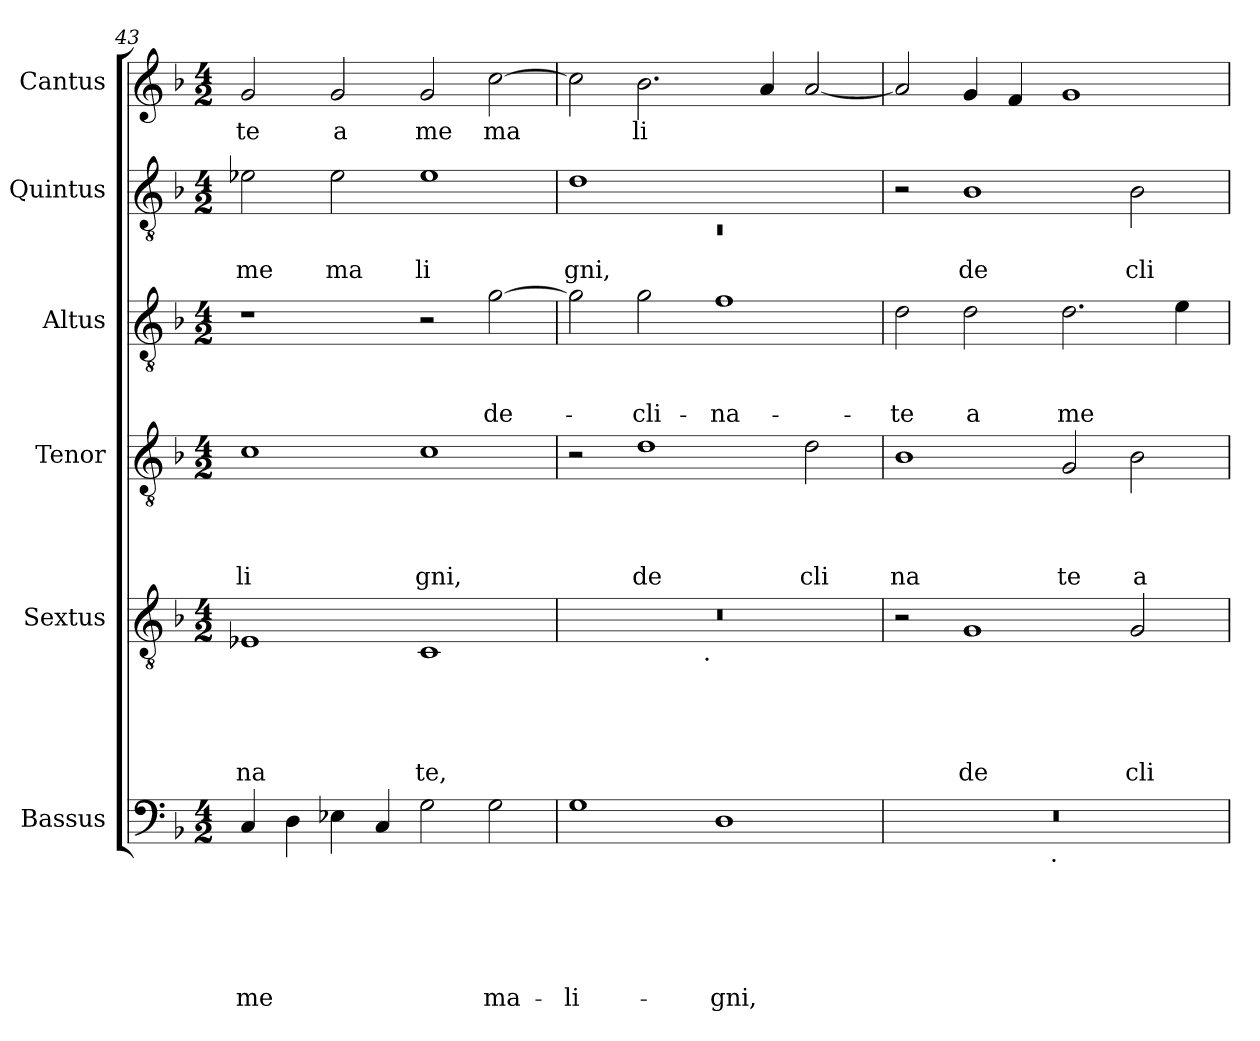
**kern	**text	**text	**text	**text	**text	**text	**kern	**text	**text	**text	**text	**text	**kern	**text	**text	**text	**text	**kern	**text	**text	**text	**kern	**text	**text	**kern	**text
*part6	*part6	*part6	*part6	*part6	*part6	*part6	*part5	*part5	*part5	*part5	*part5	*part5	*part4	*part4	*part4	*part4	*part4	*part3	*part3	*part3	*part3	*part2	*part2	*part2	*part1	*part1
*staff6	*staff6	*staff6	*staff6	*staff6	*staff6	*staff6	*staff5	*staff5	*staff5	*staff5	*staff5	*staff5	*staff4	*staff4	*staff4	*staff4	*staff4	*staff3	*staff3	*staff3	*staff3	*staff2	*staff2	*staff2	*staff1	*staff1
*I"Bassus	*	*	*	*	*	*	*I"Sextus	*	*	*	*	*	*I"Tenor	*	*	*	*	*I"Altus	*	*	*	*I"Quintus	*	*	*I"Cantus	*
!!LO:PB:g=z
*clefF4	*	*	*	*	*	*	*clefGv2	*	*	*	*	*	*clefGv2	*	*	*	*	*clefGv2	*	*	*	*clefGv2	*	*	*clefG2	*
*ITrd-3c-5	*	*	*	*	*	*	*ITrd-3c-5	*	*	*	*	*	*ITrd-3c-5	*	*	*	*	*ITrd-3c-5	*	*	*	*ITrd-3c-5	*	*	*	*
*k[b-e-]	*	*	*	*	*	*	*k[b-e-]	*	*	*	*	*	*k[b-e-]	*	*	*	*	*k[b-e-]	*	*	*	*k[b-e-]	*	*	*k[b-]	*
*B-:	*	*	*	*	*	*	*B-:	*	*	*	*	*	*B-:	*	*	*	*	*B-:	*	*	*	*B-:	*	*	*F:	*
*M4/2	*	*	*	*	*	*	*M4/2	*	*	*	*	*	*M4/2	*	*	*	*	*M4/2	*	*	*	*M4/2	*	*	*M4/2	*
=43	=43	=43	=43	=43	=43	=43	=43	=43	=43	=43	=43	=43	=43	=43	=43	=43	=43	=43	=43	=43	=43	=43	=43	=43	=43	=43
!	!	!	!	!	!	!LO:LY:b	!	!	!	!	!	!LO:LY:b	!	!	!	!	!LO:LY:b	!	!	!	!	!	!	!LO:LY:b	!	!LO:LY:b
4F/	.	.	.	.	.	me	1A-X	.	.	.	.	-na	1f	.	.	.	li	1r	.	.	.	2a-X\	.	me	2g/	-te
4G\	.	.	.	.	.	.	.	.	.	.	.	.	.	.	.	.	.	.	.	.	.	.	.	.	.	.
!	!	!	!	!	!	!	!	!	!	!	!	!	!	!	!	!	!	!	!	!	!	!	!	!LO:LY:b	!	!LO:LY:b
4A-X\	.	.	.	.	.	.	.	.	.	.	.	.	.	.	.	.	.	.	.	.	.	2a-\	.	ma	2g/	a
4F/	.	.	.	.	.	.	.	.	.	.	.	.	.	.	.	.	.	.	.	.	.	.	.	.	.	.
!	!	!	!	!	!	!	!	!	!	!	!	!LO:LY:b	!	!	!	!	!LO:LY:b	!	!	!	!	!	!	!LO:LY:b	!	!LO:LY:b
2c\	.	.	.	.	.	.	1F	.	.	.	.	te,	1f	.	.	.	gni,	2r	.	.	.	1a-	.	li	2g/	me
!	!	!	!	!	!	!LO:LY:b	!	!	!	!	!	!	!	!	!	!	!	!	!	!	!LO:LY:b	!	!	!	!	!LO:LY:b
2c\	.	.	.	.	.	ma-	.	.	.	.	.	.	.	.	.	.	.	[>2cc\	.	.	de-	.	.	.	[>2cc\	ma
=44	=44	=44	=44	=44	=44	=44	=44	=44	=44	=44	=44	=44	=44	=44	=44	=44	=44	=44	=44	=44	=44	=44	=44	=44	=44	=44
*	*	*	*	*	*	*	*	*	*	*	*	*	*	*	*	*	*	*	*	*	*	*^	*	*	*	*
!	!	!	!	!	!	!LO:LY:b	!	!	!	!	!	!	!	!	!	!	!	!	!	!	!	!	!LO:N:vis=1	!	!LO:LY:b	!	!
*	*	*	*	*	*	*	*^	*	*	*	*	*	*	*	*	*	*	*	*	*	*	*	*	*	*	*	*
1c	.	.	.	.	.	-li-	0r	2ryy	.	.	.	.	.	2r	.	.	.	.	2cc\]	.	.	.	1g	0rC	.	gni,	2cc\]	.
!	!	!	!	!	!	!	!	!	!	!	!	!	!	!	!	!	!	!LO:LY:b	!	!	!	!LO:LY:b	!	!	!	!	!	!LO:LY:b
.	.	.	.	.	.	.	.	4...ryy	.	.	.	.	.	1g	.	.	.	de	2cc\	.	.	-cli-	.	.	.	.	2.b-\	li
!	!	!	!	!	!	!	!	!LO:TX:b:t=.	!	!	!	!	!	!	!	!	!	!	!	!	!	!	!	!	!	!	!	!
.	.	.	.	.	.	.	.	1ryy	.	.	.	.	.	.	.	.	.	.	.	.	.	.	.	.	.	.	.	.
!	!	!	!	!	!	!LO:LY:b	!	!	!	!	!	!	!	!	!	!	!	!	!	!	!	!LO:LY:b	!	!	!	!	!	!
1G	.	.	.	.	.	-gni,	.	.	.	.	.	.	.	.	.	.	.	.	1b-	.	.	-na-	1ryy	.	.	.	.	.
.	.	.	.	.	.	.	.	.	.	.	.	.	.	.	.	.	.	.	.	.	.	.	.	.	.	.	4a/	.
!	!	!	!	!	!	!	!	!	!	!	!	!	!	!	!	!	!	!LO:LY:b	!	!	!	!	!	!	!	!	!	!
.	.	.	.	.	.	.	.	.	.	.	.	.	.	2g\	.	.	.	cli	.	.	.	.	.	.	.	.	[<2a/	.
.	.	.	.	.	.	.	.	32ryy	.	.	.	.	.	.	.	.	.	.	.	.	.	.	.	.	.	.	.	.
=45	=45	=45	=45	=45	=45	=45	=45	=45	=45	=45	=45	=45	=45	=45	=45	=45	=45	=45	=45	=45	=45	=45	=45	=45	=45	=45	=45	=45
!	!	!	!	!	!	!	!	!	!	!	!	!	!	!	!	!	!	!LO:LY:b	!	!	!	!LO:LY:b	!	!	!	!	!	!
*^	*	*	*	*	*	*	*v	*v	*	*	*	*	*	*	*	*	*	*	*	*	*	*	*v	*v	*	*	*	*
0r	2ryy	.	.	.	.	.	.	2r	.	.	.	.	.	1e-	.	.	.	na	2g\	.	.	-te	2r	.	.	2a/]	.
!	!	!	!	!	!	!	!	!	!	!	!	!	!LO:LY:b	!	!	!	!	!	!	!	!	!LO:LY:b	!	!	!LO:LY:b	!	!
.	4...ryy	.	.	.	.	.	.	1c	.	.	.	.	de	.	.	.	.	.	2g\	.	.	a	1e-	.	de	4g/	.
.	.	.	.	.	.	.	.	.	.	.	.	.	.	.	.	.	.	.	.	.	.	.	.	.	.	4f/	.
!	!LO:TX:b:t=.	!	!	!	!	!	!	!	!	!	!	!	!	!	!	!	!	!	!	!	!	!	!	!	!	!	!
.	1ryy	.	.	.	.	.	.	.	.	.	.	.	.	.	.	.	.	.	.	.	.	.	.	.	.	.	.
!	!	!	!	!	!	!	!	!	!	!	!	!	!	!	!	!	!	!LO:LY:b	!	!	!	!LO:LY:b	!	!	!	!	!
.	.	.	.	.	.	.	.	.	.	.	.	.	.	2c/	.	.	.	te	2.g\	.	.	me	.	.	.	1g	.
!	!	!	!	!	!	!	!	!	!	!	!	!	!LO:LY:b	!	!	!	!	!LO:LY:b	!	!	!	!	!	!	!LO:LY:b	!	!
.	.	.	.	.	.	.	.	2c/	.	.	.	.	cli	2e-\	.	.	.	a	.	.	.	.	2e-\	.	cli	.	.
.	.	.	.	.	.	.	.	.	.	.	.	.	.	.	.	.	.	.	4a\	.	.	.	.	.	.	.	.
.	32ryy	.	.	.	.	.	.	.	.	.	.	.	.	.	.	.	.	.	.	.	.	.	.	.	.	.	.
*v	*v	*	*	*	*	*	*	*	*	*	*	*	*	*	*	*	*	*	*	*	*	*	*	*	*	*	*
=	=	=	=	=	=	=	=	=	=	=	=	=	=	=	=	=	=	=	=	=	=	=	=	=	=	=
*-	*-	*-	*-	*-	*-	*-	*-	*-	*-	*-	*-	*-	*-	*-	*-	*-	*-	*-	*-	*-	*-	*-	*-	*-	*-	*-
